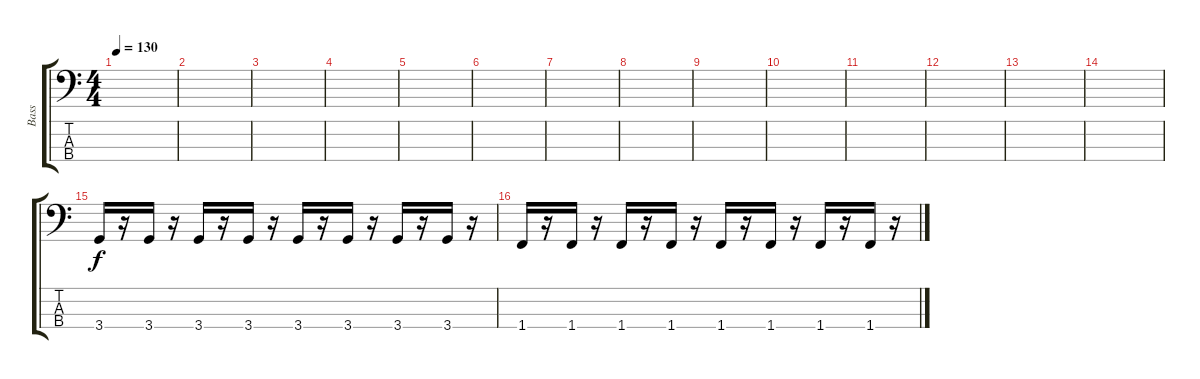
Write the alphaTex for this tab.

\track ("Bass" "Bass") {instrument electricbassfinger}
\staff {score tabs}
\tuning (G2 D2 A1 E1) {hide}
\ts (4 4)
\tempo 130
\clef f4
\ks c
|
|
|
|
|
|
|
|
|
|
|
|
|
|
3.4.16 r.16 3.4.16 r.16 3.4.16 r.16 3.4.16 r.16 3.4.16 r.16 3.4.16 r.16 3.4.16 r.16 3.4.16 r.16 |
1.4.16 r.16 1.4.16 r.16 1.4.16 r.16 1.4.16 r.16 1.4.16 r.16 1.4.16 r.16 1.4.16 r.16 1.4.16 r.16
